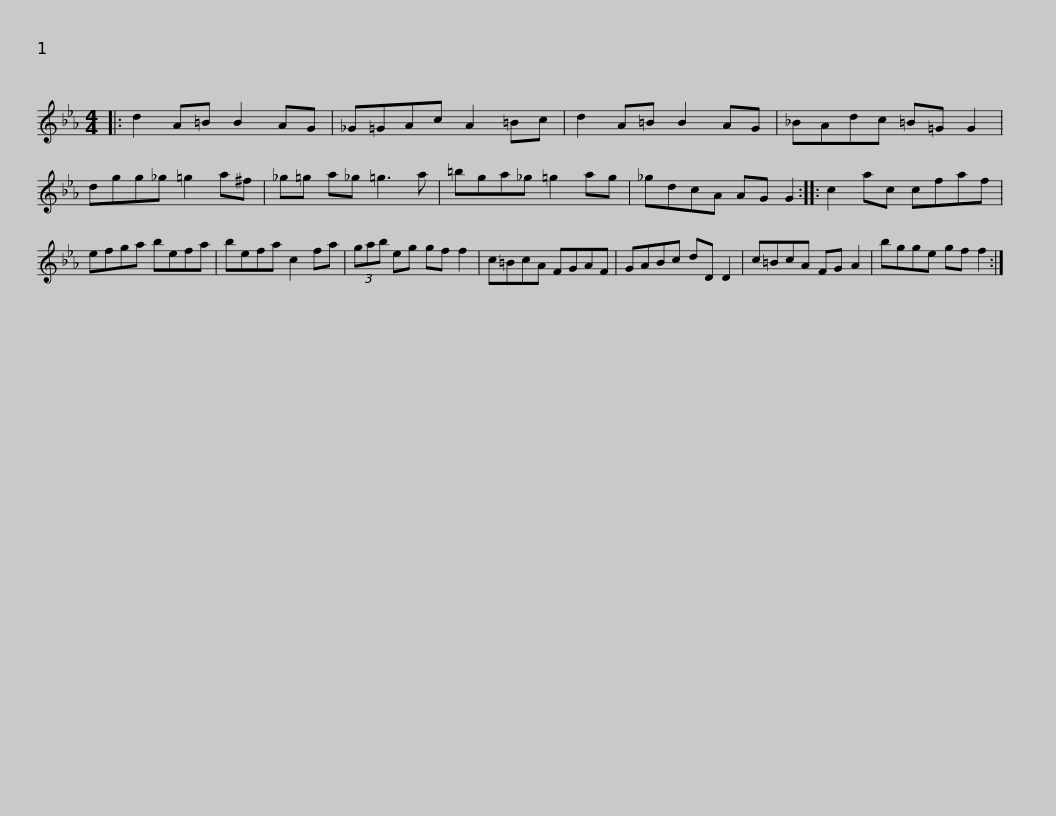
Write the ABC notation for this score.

X:1
L:1/8
M:4/4
I:linebreak $
K:Eb
V:1 treble
V:1
|: d2 A=B B2 AG | _G=GAc A2 =Bc | d2 A=B B2 AG | _BAdc =B=G G2 | dgg_g =g2 a^f |$ %5
 _g=g a_g =g3 a | =bga_g =g2 ag | _gdcA AG G2 :: c2 ac cfaf | efga befa |$ %10
 befa c2 fa | (3gab eg gf f2 | c=BcA FGAF | GABc dD D2 | c=BcA FG A2 |$ %15
 bgge gf f2 :| %16
